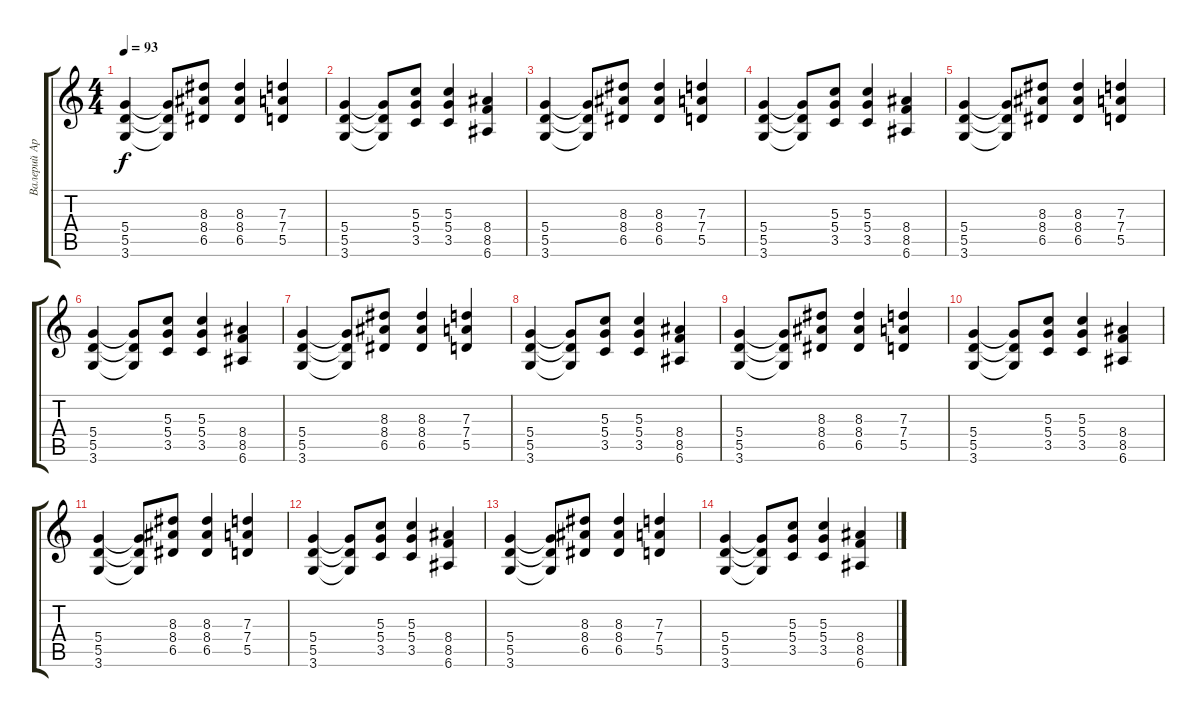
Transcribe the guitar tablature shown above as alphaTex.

\track ("Валерий Аркадин (гитара)" "Валерий Ар") {instrument distortionguitar}
\staff {score tabs}
\tuning (E4 B3 G3 D3 A2 E2) {hide}
\ts (4 4)
\tempo 93
\clef g2
\ks c
(5.4 5.5 3.6).4{dy f} (5.4{t} 5.5{t} 3.6{t}).8 (8.3 8.4 6.5).8 (8.3 8.4 6.5).4 (7.3 7.4 5.5).4 |
(5.4 5.5 3.6).4 (5.4{t} 5.5{t} 3.6{t}).8 (5.3 5.4 3.5).8 (5.3 5.4 3.5).4 (8.4 8.5 6.6).4 |
(5.4 5.5 3.6).4 (5.4{t} 5.5{t} 3.6{t}).8 (8.3 8.4 6.5).8 (8.3 8.4 6.5).4 (7.3 7.4 5.5).4 |
(5.4 5.5 3.6).4 (5.4{t} 5.5{t} 3.6{t}).8 (5.3 5.4 3.5).8 (5.3 5.4 3.5).4 (8.4 8.5 6.6).4 |
(5.4 5.5 3.6).4 (5.4{t} 5.5{t} 3.6{t}).8 (8.3 8.4 6.5).8 (8.3 8.4 6.5).4 (7.3 7.4 5.5).4 |
(5.4 5.5 3.6).4 (5.4{t} 5.5{t} 3.6{t}).8 (5.3 5.4 3.5).8 (5.3 5.4 3.5).4 (8.4 8.5 6.6).4 |
(5.4 5.5 3.6).4 (5.4{t} 5.5{t} 3.6{t}).8 (8.3 8.4 6.5).8 (8.3 8.4 6.5).4 (7.3 7.4 5.5).4 |
(5.4 5.5 3.6).4 (5.4{t} 5.5{t} 3.6{t}).8 (5.3 5.4 3.5).8 (5.3 5.4 3.5).4 (8.4 8.5 6.6).4 |
(5.4 5.5 3.6).4 (5.4{t} 5.5{t} 3.6{t}).8 (8.3 8.4 6.5).8 (8.3 8.4 6.5).4 (7.3 7.4 5.5).4 |
(5.4 5.5 3.6).4 (5.4{t} 5.5{t} 3.6{t}).8 (5.3 5.4 3.5).8 (5.3 5.4 3.5).4 (8.4 8.5 6.6).4 |
(5.4 5.5 3.6).4 (5.4{t} 5.5{t} 3.6{t}).8 (8.3 8.4 6.5).8 (8.3 8.4 6.5).4 (7.3 7.4 5.5).4 |
(5.4 5.5 3.6).4 (5.4{t} 5.5{t} 3.6{t}).8 (5.3 5.4 3.5).8 (5.3 5.4 3.5).4 (8.4 8.5 6.6).4 |
(5.4 5.5 3.6).4 (5.4{t} 5.5{t} 3.6{t}).8 (8.3 8.4 6.5).8 (8.3 8.4 6.5).4 (7.3 7.4 5.5).4 |
(5.4 5.5 3.6).4 (5.4{t} 5.5{t} 3.6{t}).8 (5.3 5.4 3.5).8 (5.3 5.4 3.5).4 (8.4 8.5 6.6).4
